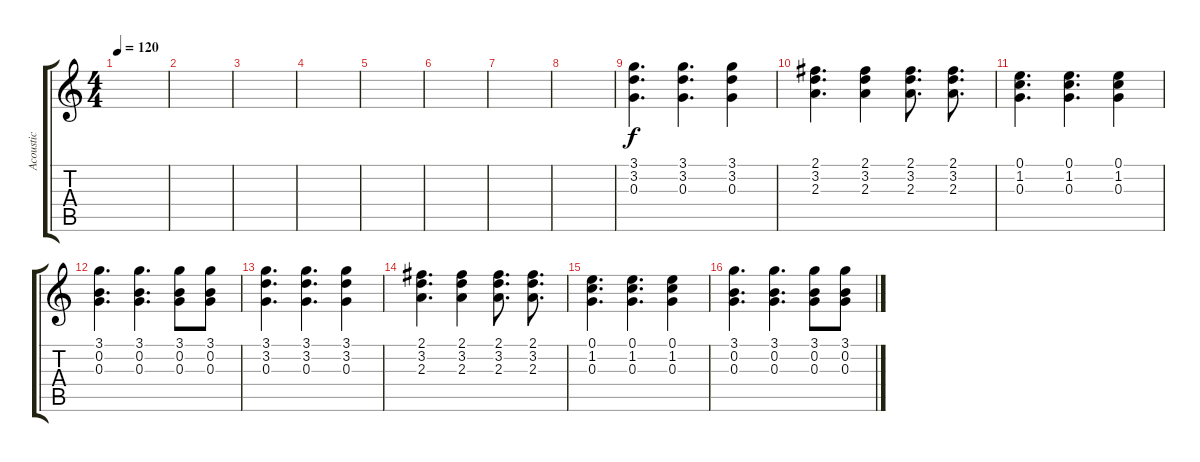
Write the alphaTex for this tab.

\track ("Acoustic" "Acoustic") {instrument acousticguitarsteel}
\staff {score tabs}
\tuning (E4 B3 G3 D3 A2 E2) {hide}
\ts (4 4)
\tempo 120
\clef g2
\ks c
|
|
|
|
|
|
|
|
(3.1 3.2 0.3).4{d} (3.1 3.2 0.3).4{d} (3.1 3.2 0.3).4 |
(2.1 3.2 2.3).4{d} (2.1 3.2 2.3).4 (2.1 3.2 2.3).8{d} (2.1 3.2 2.3).8{d} |
(0.1 1.2 0.3).4{d} (0.1 1.2 0.3).4{d} (0.1 1.2 0.3).4 |
(3.1 0.2 0.3).4{d} (3.1 0.2 0.3).4{d} (3.1 0.2 0.3).8 (3.1 0.2 0.3).8 |
(3.1 3.2 0.3).4{d} (3.1 3.2 0.3).4{d} (3.1 3.2 0.3).4 |
(2.1 3.2 2.3).4{d} (2.1 3.2 2.3).4 (2.1 3.2 2.3).8{d} (2.1 3.2 2.3).8{d} |
(0.1 1.2 0.3).4{d} (0.1 1.2 0.3).4{d} (0.1 1.2 0.3).4 |
(3.1 0.2 0.3).4{d} (3.1 0.2 0.3).4{d} (3.1 0.2 0.3).8 (3.1 0.2 0.3).8
